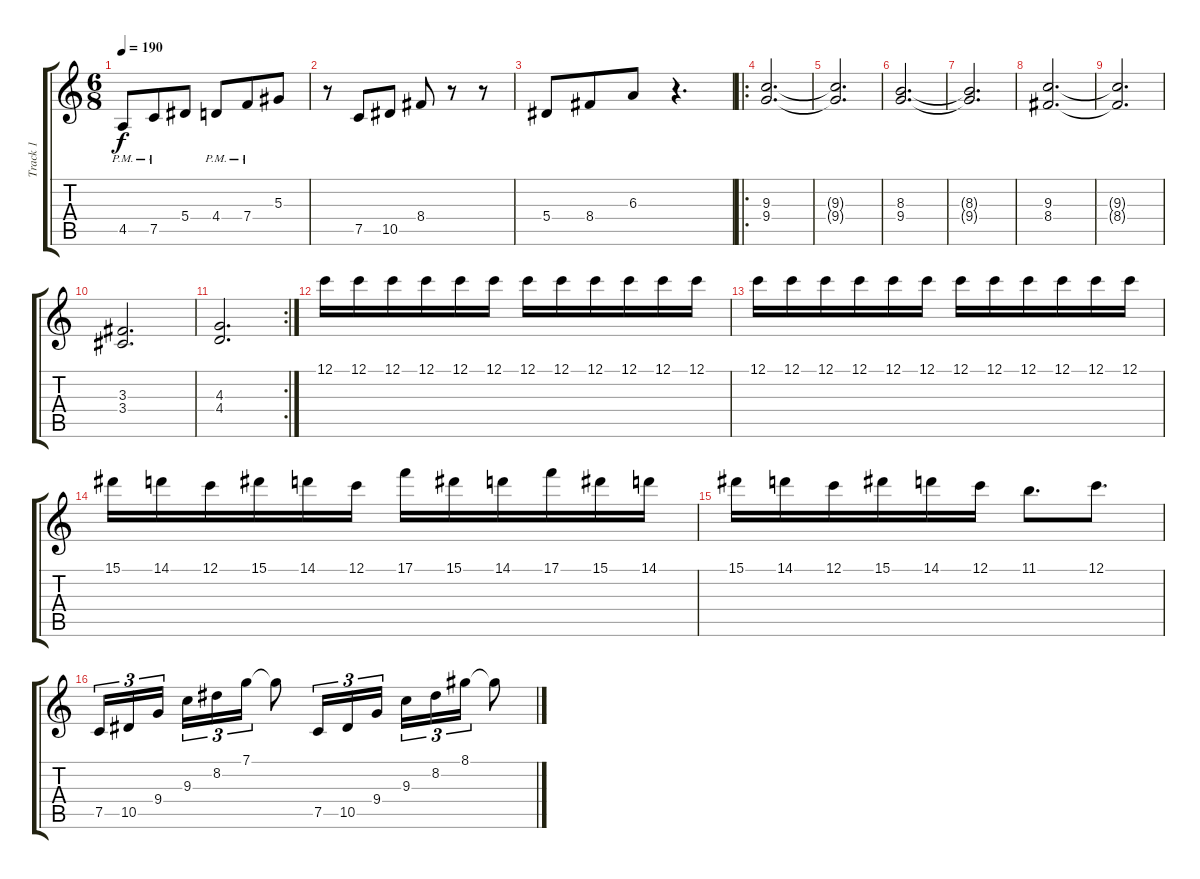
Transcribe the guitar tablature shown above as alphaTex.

\track ("Track 1" "Track 1") {mute instrument distortionguitar}
\staff {score tabs}
\tuning (C4 G3 Eb3 Bb2 F2 C2) {hide}
\ts (6 8)
\tempo 190
\clef g2
\ks c
4.5{pm}.8{dy f} 7.5{pm}.8 5.4.8 4.4{pm}.8 7.4{pm}.8 5.3.8 |
r.8 7.5.8 10.5.8 8.4.8 r.8 r.8 |
5.4.8 8.4.8 6.3.8 r.4{d} |
\ro
(9.3 9.4).2{d} |
(9.3{t} 9.4{t}).2{d} |
(8.3 9.4).2{d} |
(8.3{t} 9.4{t}).2{d} |
(9.3 8.4).2{d} |
(9.3{t} 8.4{t}).2{d} |
(3.3 3.4).2{d} |
\rc 2
(4.3 4.4).2{d} |
12.1.16 12.1.16 12.1.16 12.1.16 12.1.16 12.1.16 12.1.16 12.1.16 12.1.16 12.1.16 12.1.16 12.1.16 |
12.1.16 12.1.16 12.1.16 12.1.16 12.1.16 12.1.16 12.1.16 12.1.16 12.1.16 12.1.16 12.1.16 12.1.16 |
15.1.16 14.1.16 12.1.16 15.1.16 14.1.16 12.1.16 17.1.16 15.1.16 14.1.16 17.1.16 15.1.16 14.1.16 |
15.1.16 14.1.16 12.1.16 15.1.16 14.1.16 12.1.16 11.1.8{d} 12.1.8{d} |
7.5.16{tu (3 2)} 10.5.16{tu (3 2)} 9.4.16{tu (3 2) beam splitsecondary} 9.3.16{tu (3 2)} 8.2.16{tu (3 2)} 7.1.16{tu (3 2)} 7.1{t}.8 7.5.16{tu (3 2)} 10.5.16{tu (3 2)} 9.4.16{tu (3 2) beam splitsecondary} 9.3.16{tu (3 2)} 8.2.16{tu (3 2)} 8.1.16{tu (3 2)} 8.1{t}.8
